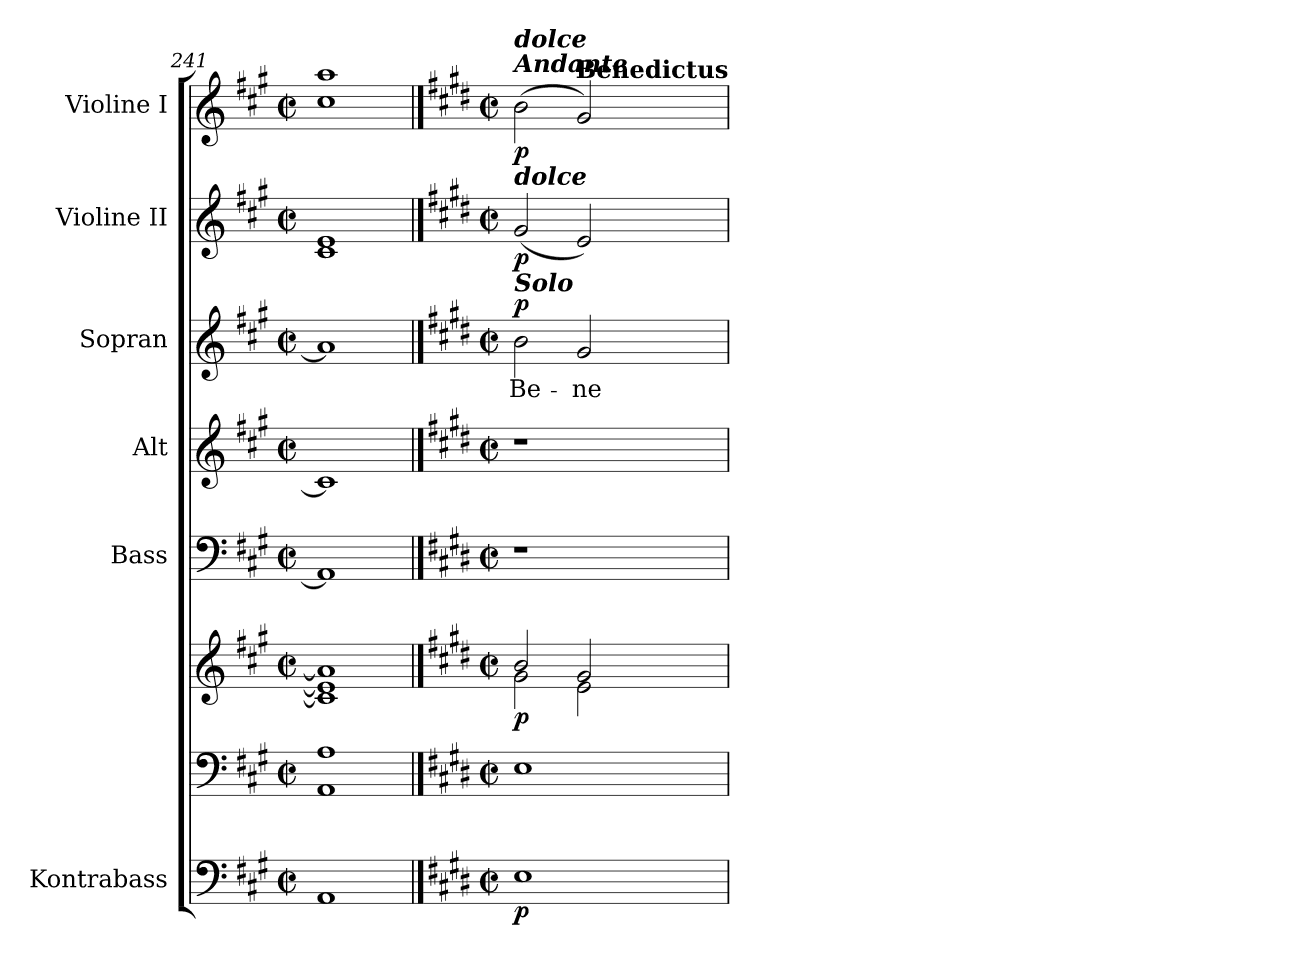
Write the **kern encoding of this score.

**kern	**dynam	**kern	**kern	**dynam	**kern	**kern	**kern	**text	**dynam	**kern	**dynam	**kern	**dynam
*part7	*part7	*part6	*part6	*part6	*part5	*part4	*part3	*part3	*part3	*part2	*part2	*part1	*part1
*staff8	*staff8	*staff7	*staff6	*staff6/7	*staff5	*staff4	*staff3	*staff3	*staff3	*staff2	*staff2	*staff1	*staff1
*I"Kontrabass	*	*	*	*	*I"Bass	*I"Alt	*I"Sopran	*	*	*I"Violine II	*	*I"Violine I	*
*I'Kb.	*	*	*	*	*I'B.	*I'A.	*I'S.	*	*	*I'Vl. II	*	*I'Vl. I	*
*clefF4	*	*clefF4	*clefG2	*	*clefF4	*clefG2	*clefG2	*	*	*clefG2	*	*clefG2	*
*ITrd7c12	*	*	*	*	*	*	*	*	*	*	*	*	*
*k[f#c#g#]	*	*k[f#c#g#]	*k[f#c#g#]	*	*k[f#c#g#]	*k[f#c#g#]	*k[f#c#g#]	*	*	*k[f#c#g#]	*	*k[f#c#g#]	*
*A:	*	*A:	*A:	*	*A:	*A:	*A:	*	*	*A:	*	*A:	*
*M2/2	*	*M2/2	*M2/2	*	*M2/2	*M2/2	*M2/2	*	*	*M2/2	*	*M2/2	*
*met(c|)	*	*met(c|)	*met(c|)	*	*met(c|)	*met(c|)	*met(c|)	*	*	*met(c|)	*	*met(c|)	*
=241	=241	=241	=241	=241	=241	=241	=241	=241	=241	=241	=241	=241	=241
*	*	*^	*	*	*	*	*	*	*	*	*	*	*
1AAA	.	1A	1AA	1c#] 1e] 1a]	.	1AA]	1c#]	1a]	.	.	1c# 1e	.	1cc# 1aa	.
*	*	*v	*v	*	*	*	*	*	*	*	*	*	*	*
!!LO:PB:g=z
==242	==242	==242	==242	==242	==242	==242	==242	==242	==242	==242	==242	==242	==242
*k[f#c#g#d#]	*	*k[f#c#g#d#]	*k[f#c#g#d#]	*	*k[f#c#g#d#]	*k[f#c#g#d#]	*k[f#c#g#d#]	*	*	*k[f#c#g#d#]	*	*k[f#c#g#d#]	*
*E:	*	*E:	*E:	*	*E:	*E:	*E:	*	*	*E:	*	*E:	*
*M2/2	*	*M2/2	*M2/2	*	*M2/2	*M2/2	*M2/2	*	*	*M2/2	*	*M2/2	*
*met(c|)	*	*met(c|)	*met(c|)	*	*met(c|)	*met(c|)	*met(c|)	*	*	*met(c|)	*	*met(c|)	*
*	*	*^	*^	*	*	*	*	*	*	*	*	*	*
!	!	!	!	!	!	!	!	!	!	!	!	!	!	!LO:TX:a:Bi:t=Andante	!
!	!	!	!	!	!	!	!	!	!	!	!	!	!	!LO:TX:a:Bi:t=dolce	!
!	!	!	!	!	!	!	!	!	!	!	!	!LO:TX:a:Bi:t=dolce	!	!	!
!	!	!	!	!	!	!	!	!	!LO:TX:a:Bi:t=Solo	!	!	!	!	!	!
!	!LO:DY:b	!	!	!	!	!LO:DY:b	!	!	!	!LO:LY:b	!LO:DY:a	!	!LO:DY:b	!	!LO:DY:b
*	*	*v	*v	*	*	*	*	*	*	*	*	*	*	*	*
1EE	p	1E	2b/	2g#\	p	1r	1r	2b\	Be-	p	(<2g#/	p	(>2b\	p
!	!	!	!	!	!	!	!	!	!LO:LY:b	!	!	!	!	!
.	.	.	2g#/	2e\	.	.	.	2g#/	-ne-	.	2e/)	.	2g#/)	.
2..ryy	.	2..ryy	2..ryy	2..ryy	.	2..ryy	2..ryy	2..ryy	.	.	2..ryy	.	2..ryy	.
!	!	!	!	!	!	!	!	!	!	!	!	!	!LO:TX:a:B:t=Benedictus	!
*	*	*	*v	*v	*	*	*	*	*	*	*	*	*	*
=	=	=	=	=	=	=	=	=	=	=	=	=	=
*-	*-	*-	*-	*-	*-	*-	*-	*-	*-	*-	*-	*-	*-
